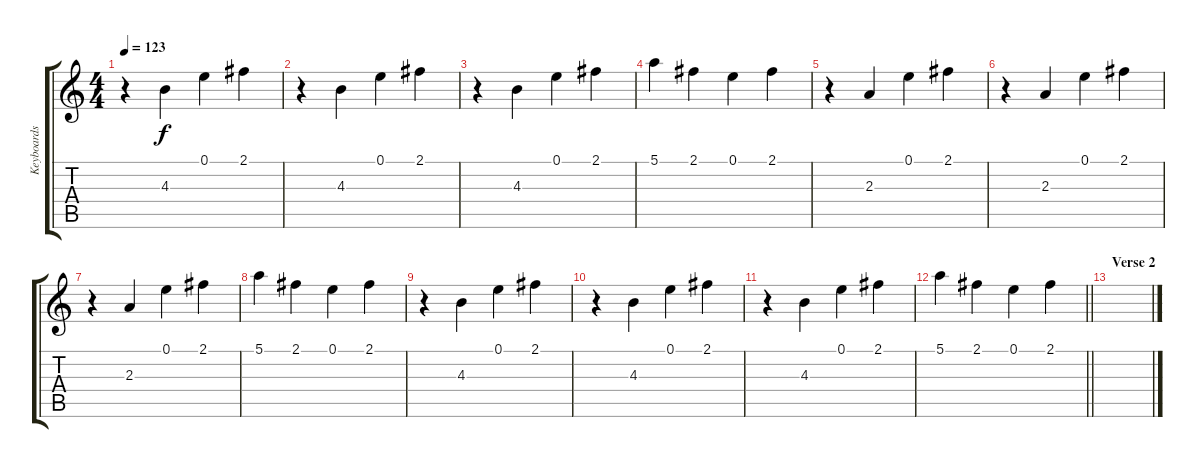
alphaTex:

\track ("Keyboards" "Keyboards") {instrument acousticguitarnylon}
\staff {score tabs}
\tuning (E4 B3 G3 D3 A2 E2) {hide}
\ts (4 4)
\tempo 123
\clef g2
\ks c
r.4{dy f} 4.3.4 0.1.4 2.1.4 |
r.4 4.3.4 0.1.4 2.1.4 |
r.4 4.3.4 0.1.4 2.1.4 |
5.1.4 2.1.4 0.1.4 2.1.4 |
r.4 2.3.4 0.1.4 2.1.4 |
r.4 2.3.4 0.1.4 2.1.4 |
r.4 2.3.4 0.1.4 2.1.4 |
5.1.4 2.1.4 0.1.4 2.1.4 |
r.4 4.3.4 0.1.4 2.1.4 |
r.4 4.3.4 0.1.4 2.1.4 |
r.4 4.3.4 0.1.4 2.1.4 |
\barLineRight lightlight
5.1.4 2.1.4 0.1.4 2.1.4 |
\section ("" "Verse 2")
